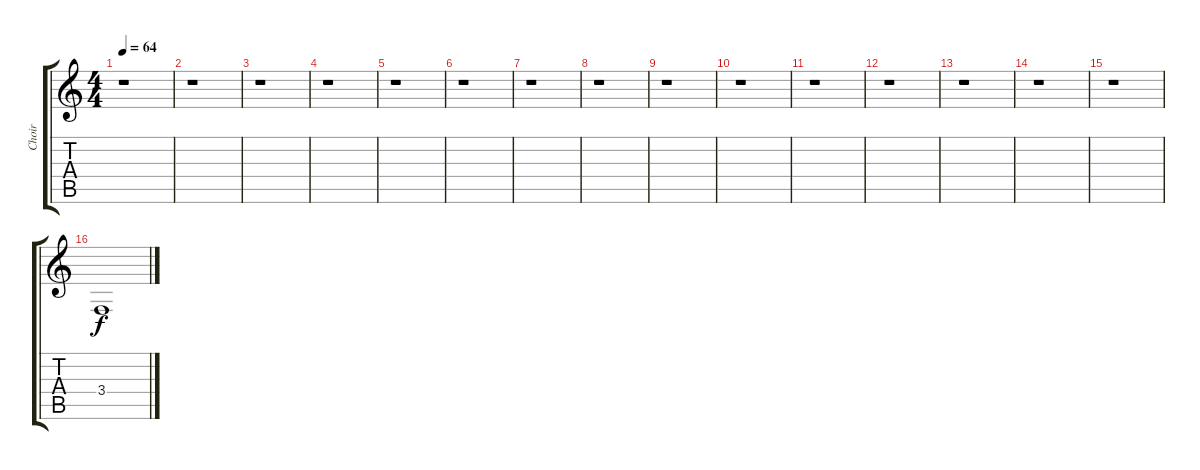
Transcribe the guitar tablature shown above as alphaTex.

\track ("Choir" "Choir") {instrument fx5brightness}
\staff {score tabs}
\tuning (E4 B3 G3 D3 A2 E2) {hide}
\ts (4 4)
\tempo 64
\clef g2
\ks c
r.1{dy f} |
r.1 |
r.1 |
r.1 |
r.1 |
r.1 |
r.1 |
r.1 |
r.1 |
r.1 |
r.1 |
r.1 |
r.1 |
r.1 |
r.1 |
3.4.1
